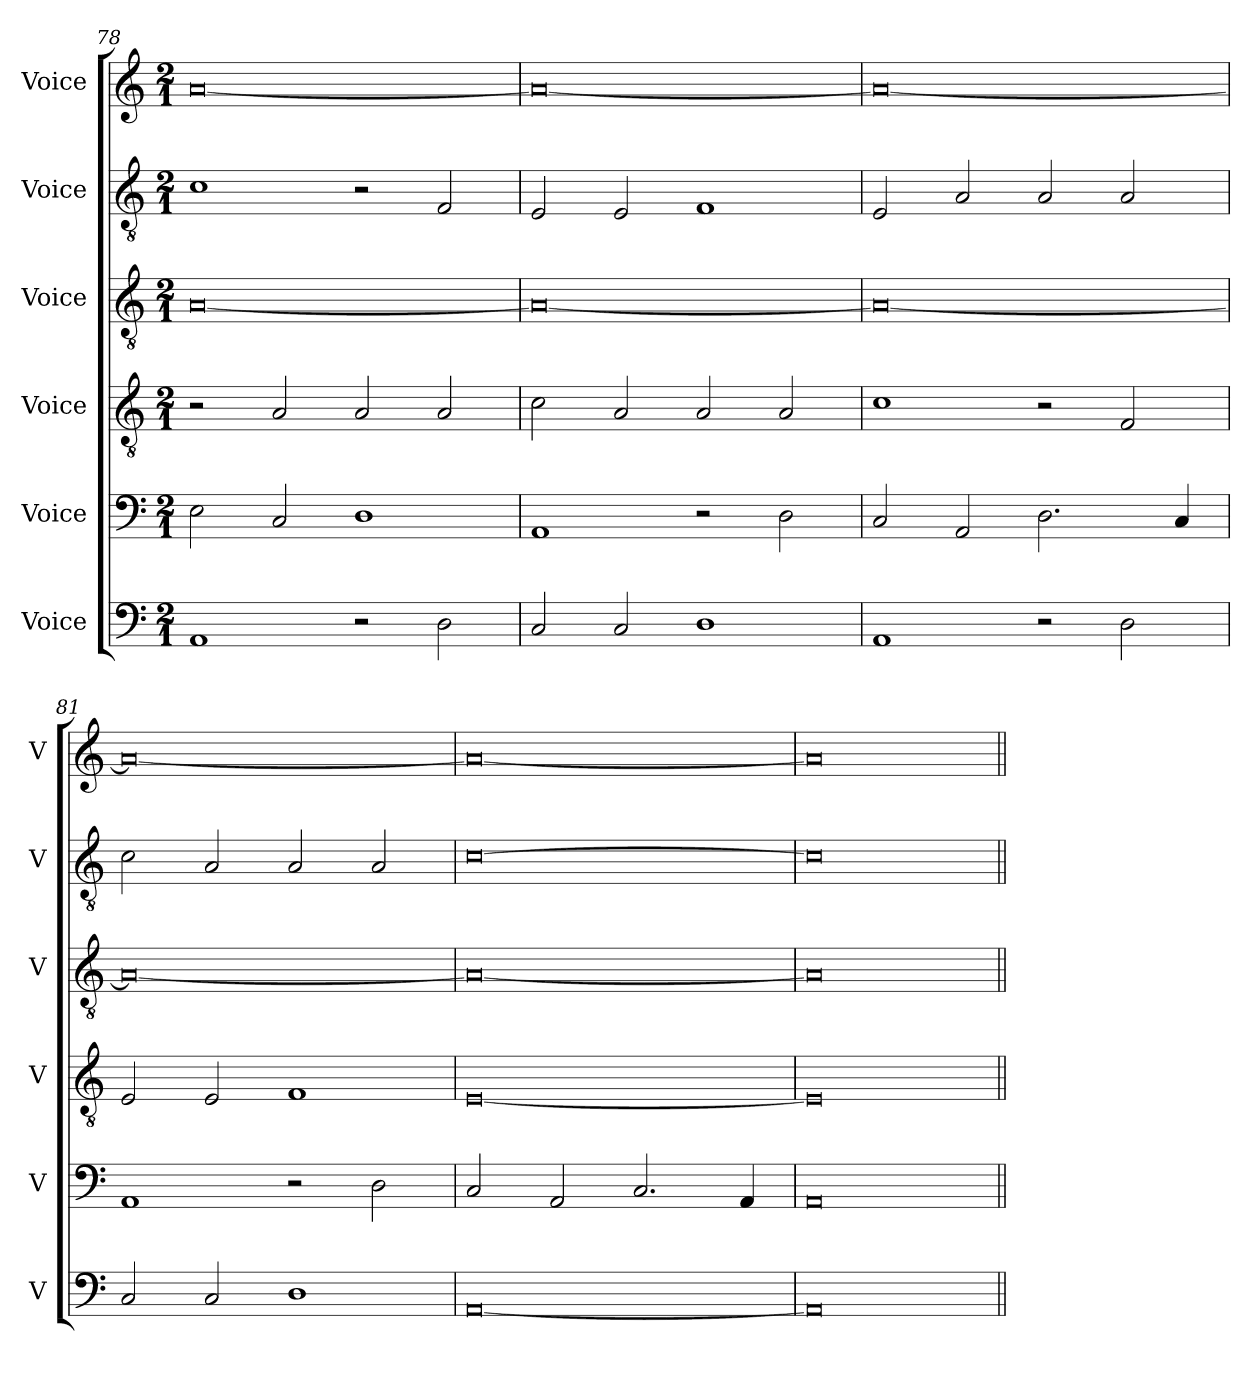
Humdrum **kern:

**kern	**kern	**kern	**kern	**kern	**kern
*part6	*part5	*part4	*part3	*part2	*part1
*staff6	*staff5	*staff4	*staff3	*staff2	*staff1
*I"Voice	*I"Voice	*I"Voice	*I"Voice	*I"Voice	*I"Voice
*I'V	*I'V	*I'V	*I'V	*I'V	*I'V
*clefF4	*clefF4	*clefGv2	*clefGv2	*clefGv2	*clefG2
*k[]	*k[]	*k[]	*k[]	*k[]	*k[]
*M2/1	*M2/1	*M2/1	*M2/1	*M2/1	*M2/1
=78	=78	=78	=78	=78	=78
1AA	2E\	2r	[0A	1c	[0a
.	2C/	2A/	.	.	.
2r	1D	2A/	.	2r	.
2D\	.	2A/	.	2F/	.
=79	=79	=79	=79	=79	=79
2C/	1AA	2c\	0A_	2E/	0a_
2C/	.	2A/	.	2E/	.
1D	2r	2A/	.	1F	.
.	2D\	2A/	.	.	.
!!LO:PB:g=z
=80	=80	=80	=80	=80	=80
1AA	2C/	1c	0A_	2E/	0a_
.	2AA/	.	.	2A/	.
2r	2.D\	2r	.	2A/	.
2D\	.	2F/	.	2A/	.
.	4C/	.	.	.	.
=81	=81	=81	=81	=81	=81
2C/	1AA	2E/	0A_	2c\	0a_
2C/	.	2E/	.	2A/	.
1D	2r	1F	.	2A/	.
.	2D\	.	.	2A/	.
=82	=82	=82	=82	=82	=82
[0AA	2C/	[0E	0A_	[0c	0a_
.	2AA/	.	.	.	.
.	2.C/	.	.	.	.
.	4AA/	.	.	.	.
=83	=83	=83	=83	=83	=83
0AA]	0AA	0E]	0A]	0c]	0a]
=||	=||	=||	=||	=||	=||
*-	*-	*-	*-	*-	*-
